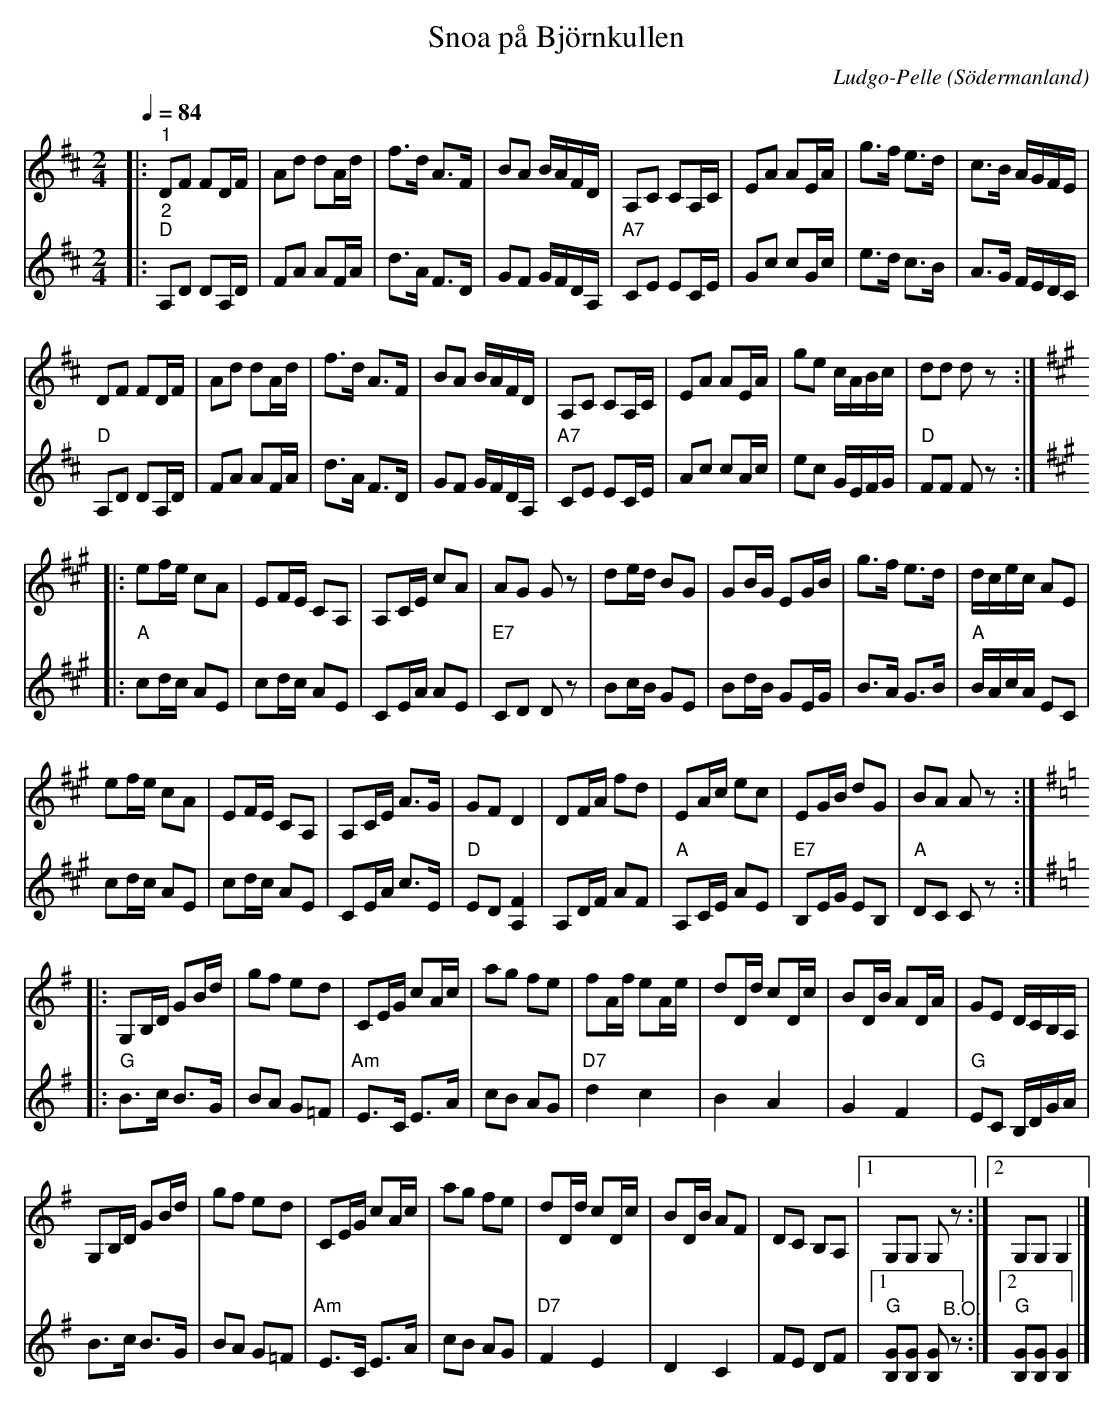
X:1
T:Snoa på Björnkullen
C:Ludgo-Pelle
O:Södermanland
L:1/8
Q:1/4=84
M:2/4
K:D
V:1
|:"^1" DF FD/F/ | Ad dA/d/ | f>d A>F | BA B/A/F/D/ | A,C CA,/C/ | EA AE/A/ | g>f e>d | c>B A/G/F/E/ |
DF FD/F/ | Ad dA/d/ | f>d A>F | BA B/A/F/D/ | A,C CA,/C/ | EA AE/A/ | ge c/A/B/c/ | dd d z ::
[K:A] ef/e/ cA | EF/E/ CA, | A,C/E/ cA | AG G z | de/d/ BG | GB/G/ EG/B/ | g>f e>d | d/c/e/c/ AE |
ef/e/ cA | EF/E/ CA, | A,C/E/ A>G | GF D2 | DF/A/ fd | EA/c/ ec | EG/B/ dG | BA A z ::
[K:G] G,B,/D/ GB/d/ | gf ed | CE/G/ cA/c/ | ag fe | fA/f/ eA/e/ | dD/d/ cD/c/ | BD/B/ AD/A/ | GE D/C/B,/A,/ |
G,B,/D/ GB/d/ | gf ed | CE/G/ cA/c/ | ag fe | dD/d/ cD/c/ | BD/B/ AF | DC B,A, |1 G,G, G, z :|2 G,G, G,2 |]
V:2
|:"^2""D" A,D DA,/D/ | FA AF/A/ | d>A F>D | GF G/F/D/A,/ |"A7" CE EC/E/ | Gc cG/c/ | e>d c>B |
A>G F/E/D/C/ |"D" A,D DA,/D/ | FA AF/A/ | d>A F>D | GF G/F/D/A,/ |"A7" CE EC/E/ | Ac cA/c/ |
ec G/E/F/G/ |"D" FF F z ::[K:A]"A" cd/c/ AE | cd/c/ AE | CE/A/ AE |"E7" CD D z | Bc/B/ GE |
Bd/B/ GE/G/ | B>A G>B |"A" B/A/c/A/ EC | cd/c/ AE | cd/c/ AE | CE/A/ c>E |"D" ED [A,F]2 |
A,D/F/ AF |"A" A,C/E/ AE |"E7" B,E/G/ EB, |"A" DC C z ::[K:G]"G" B>c B>G | BA G=F |
"Am" E>C E>A | cB AG |"D7" d2 c2 | B2 A2 | G2 F2 |"G" EC B,/D/G/A/ | B>c B>G | BA G=F | "Am" E>C E>A |
cB AG |"D7" F2 E2 | D2 C2 | FE DF |1"G" [B,G][B,G] [B,G]"^B.O." z :|2 "G" [B,G][B,G] [B,G]2 |]
